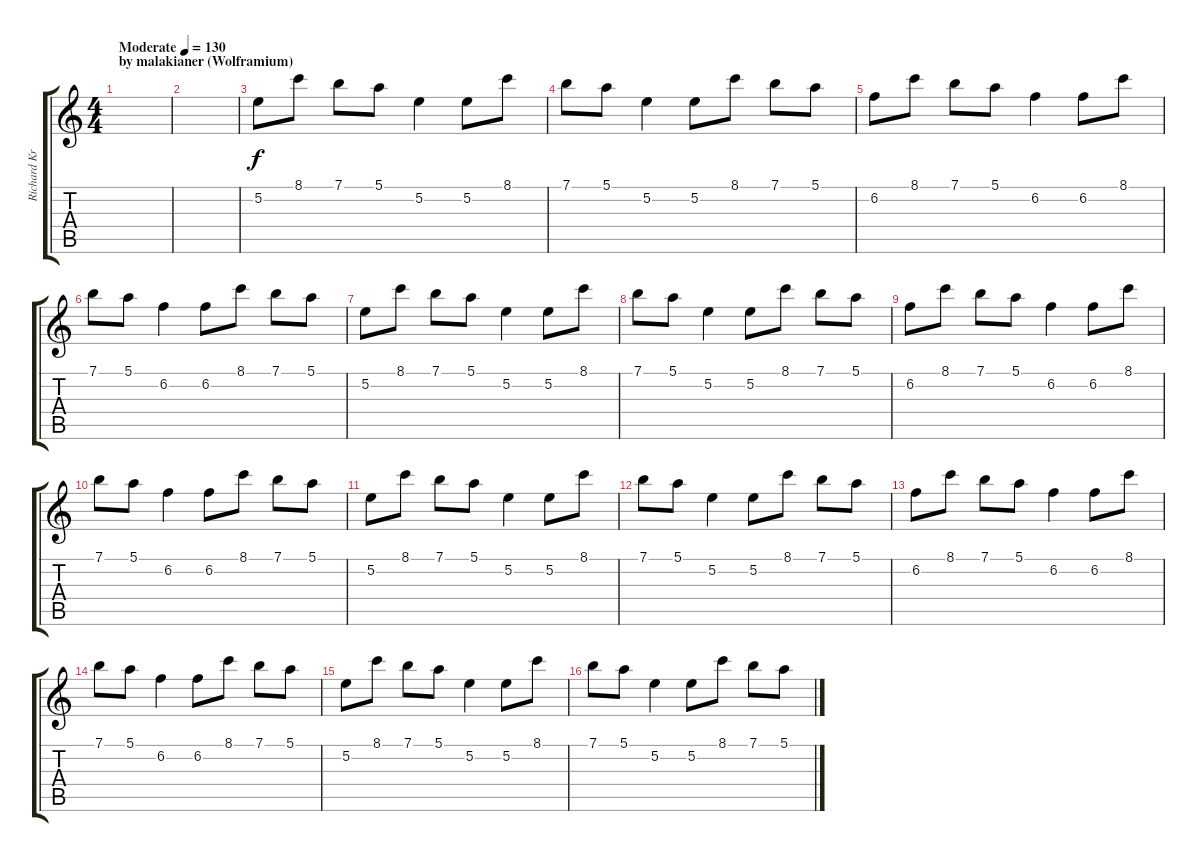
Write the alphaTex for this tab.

\track ("Richard Kruspe" "Richard Kr") {instrument electricguitarjazz}
\staff {score tabs}
\tuning (E4 B3 G3 D3 A2 D2) {hide}
\ts (4 4)
\section ("" "by malakianer (Wolframium)")
\tempo (130 "Moderate")
\clef g2
\ks c
|
|
5.2.8 8.1.8 7.1.8 5.1.8 5.2.4 5.2.8 8.1.8 |
7.1.8 5.1.8 5.2.4 5.2.8 8.1.8 7.1.8 5.1.8 |
6.2.8 8.1.8 7.1.8 5.1.8 6.2.4 6.2.8 8.1.8 |
7.1.8 5.1.8 6.2.4 6.2.8 8.1.8 7.1.8 5.1.8 |
5.2.8 8.1.8 7.1.8 5.1.8 5.2.4 5.2.8 8.1.8 |
7.1.8 5.1.8 5.2.4 5.2.8 8.1.8 7.1.8 5.1.8 |
6.2.8 8.1.8 7.1.8 5.1.8 6.2.4 6.2.8 8.1.8 |
7.1.8 5.1.8 6.2.4 6.2.8 8.1.8 7.1.8 5.1.8 |
5.2.8 8.1.8 7.1.8 5.1.8 5.2.4 5.2.8 8.1.8 |
7.1.8 5.1.8 5.2.4 5.2.8 8.1.8 7.1.8 5.1.8 |
6.2.8 8.1.8 7.1.8 5.1.8 6.2.4 6.2.8 8.1.8 |
7.1.8 5.1.8 6.2.4 6.2.8 8.1.8 7.1.8 5.1.8 |
5.2.8 8.1.8 7.1.8 5.1.8 5.2.4 5.2.8 8.1.8 |
7.1.8 5.1.8 5.2.4 5.2.8 8.1.8 7.1.8 5.1.8
